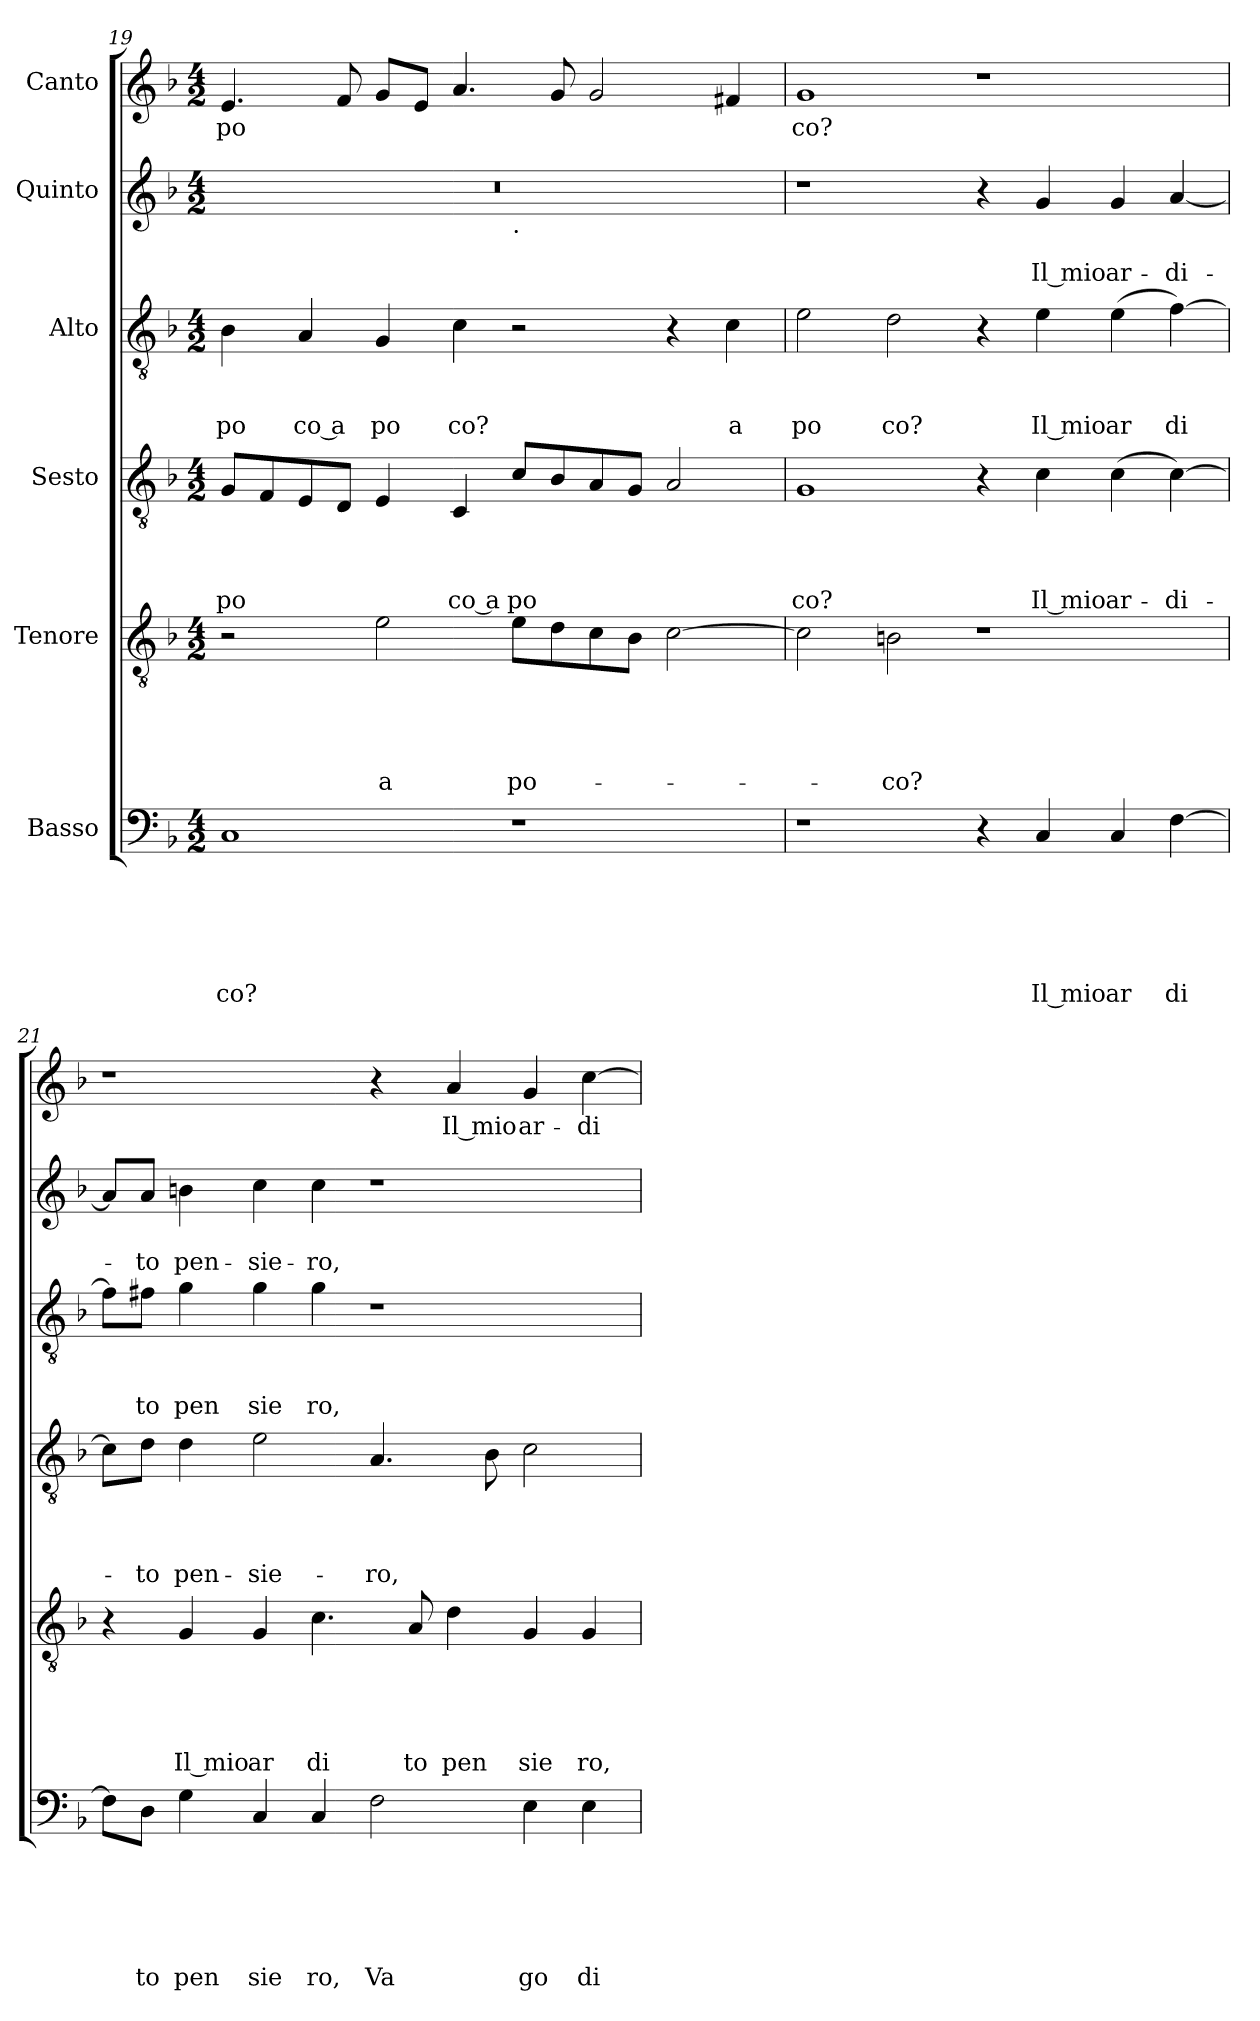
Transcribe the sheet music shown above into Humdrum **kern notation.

**kern	**text	**text	**text	**text	**text	**text	**kern	**text	**text	**text	**text	**text	**kern	**text	**text	**text	**text	**kern	**text	**text	**text	**kern	**text	**text	**kern	**text
*part6	*part6	*part6	*part6	*part6	*part6	*part6	*part5	*part5	*part5	*part5	*part5	*part5	*part4	*part4	*part4	*part4	*part4	*part3	*part3	*part3	*part3	*part2	*part2	*part2	*part1	*part1
*staff6	*staff6	*staff6	*staff6	*staff6	*staff6	*staff6	*staff5	*staff5	*staff5	*staff5	*staff5	*staff5	*staff4	*staff4	*staff4	*staff4	*staff4	*staff3	*staff3	*staff3	*staff3	*staff2	*staff2	*staff2	*staff1	*staff1
*I"Basso	*	*	*	*	*	*	*I"Tenore	*	*	*	*	*	*I"Sesto	*	*	*	*	*I"Alto	*	*	*	*I"Quinto	*	*	*I"Canto	*
*clefF4	*	*	*	*	*	*	*clefGv2	*	*	*	*	*	*clefGv2	*	*	*	*	*clefGv2	*	*	*	*clefG2	*	*	*clefG2	*
*k[b-]	*	*	*	*	*	*	*k[b-]	*	*	*	*	*	*k[b-]	*	*	*	*	*k[b-]	*	*	*	*k[b-]	*	*	*k[b-]	*
*F:	*	*	*	*	*	*	*F:	*	*	*	*	*	*F:	*	*	*	*	*F:	*	*	*	*F:	*	*	*F:	*
*M4/2	*	*	*	*	*	*	*M4/2	*	*	*	*	*	*M4/2	*	*	*	*	*M4/2	*	*	*	*M4/2	*	*	*M4/2	*
=19	=19	=19	=19	=19	=19	=19	=19	=19	=19	=19	=19	=19	=19	=19	=19	=19	=19	=19	=19	=19	=19	=19	=19	=19	=19	=19
!	!	!	!	!	!	!LO:LY:b	!	!	!	!	!	!	!	!	!	!	!LO:LY:b	!	!	!	!LO:LY:b	!	!	!	!	!LO:LY:b
*	*	*	*	*	*	*	*	*	*	*	*	*	*	*	*	*	*	*	*	*	*	*^	*	*	*	*
1C	.	.	.	.	.	-co?	2r	.	.	.	.	.	8G/L	.	.	.	po	4B-\	.	.	po	0r	1ryy	.	.	4.e/	po
.	.	.	.	.	.	.	.	.	.	.	.	.	8F/	.	.	.	.	.	.	.	.	.	.	.	.	.	.
!	!	!	!	!	!	!	!	!	!	!	!	!	!	!	!	!	!	!	!	!	!LO:LY:b:rj	!	!	!	!	!	!
.	.	.	.	.	.	.	.	.	.	.	.	.	8E/	.	.	.	.	4A/	.	.	co a	.	.	.	.	.	.
.	.	.	.	.	.	.	.	.	.	.	.	.	8D/J	.	.	.	.	.	.	.	.	.	.	.	.	8f/	.
!	!	!	!	!	!	!	!	!	!	!	!	!LO:LY:b	!	!	!	!	!	!	!	!	!LO:LY:b	!	!	!	!	!	!
.	.	.	.	.	.	.	2e\	.	.	.	.	a	4E/	.	.	.	.	4G/	.	.	po	.	.	.	.	8g/L	.
.	.	.	.	.	.	.	.	.	.	.	.	.	.	.	.	.	.	.	.	.	.	.	.	.	.	8e/J	.
!	!	!	!	!	!	!	!	!	!	!	!	!	!	!	!	!	!LO:LY:b:rj	!	!	!	!LO:LY:b	!	!	!	!	!	!
.	.	.	.	.	.	.	.	.	.	.	.	.	4C/	.	.	.	co a	4c\	.	.	co?	.	.	.	.	4.a/	.
!	!	!	!	!	!	!	!	!	!	!	!	!	!	!	!	!	!	!	!	!	!	!	!LO:TX:b:t=.	!	!	!	!
!	!	!	!	!	!	!	!	!	!	!	!	!LO:LY:b	!	!	!	!	!LO:LY:b	!	!	!	!	!	!	!	!	!	!
1r	.	.	.	.	.	.	8e\L	.	.	.	.	po-	8c/L	.	.	.	po	2r	.	.	.	.	1ryy	.	.	.	.
.	.	.	.	.	.	.	8d\	.	.	.	.	.	8B-/	.	.	.	.	.	.	.	.	.	.	.	.	8g/	.
.	.	.	.	.	.	.	8c\	.	.	.	.	.	8A/	.	.	.	.	.	.	.	.	.	.	.	.	2g/	.
.	.	.	.	.	.	.	8B-\J	.	.	.	.	.	8G/J	.	.	.	.	.	.	.	.	.	.	.	.	.	.
.	.	.	.	.	.	.	[>2c\	.	.	.	.	.	2A/	.	.	.	.	4r	.	.	.	.	.	.	.	.	.
!	!	!	!	!	!	!	!	!	!	!	!	!	!	!	!	!	!	!	!	!	!LO:LY:b	!	!	!	!	!	!
.	.	.	.	.	.	.	.	.	.	.	.	.	.	.	.	.	.	4c\	.	.	a	.	.	.	.	4f#X/	.
!!LO:LB:g=z
=20	=20	=20	=20	=20	=20	=20	=20	=20	=20	=20	=20	=20	=20	=20	=20	=20	=20	=20	=20	=20	=20	=20	=20	=20	=20	=20	=20
!	!	!	!	!	!	!	!	!	!	!	!	!	!	!	!	!	!LO:LY:b	!	!	!	!LO:LY:b	!	!	!	!	!	!LO:LY:b
*	*	*	*	*	*	*	*	*	*	*	*	*	*	*	*	*	*	*	*	*	*	*v	*v	*	*	*	*
1r	.	.	.	.	.	.	2c\]	.	.	.	.	.	1G	.	.	.	co?	2e\	.	.	po	1r	.	.	1g	co?
!	!	!	!	!	!	!	!	!	!	!	!	!LO:LY:b	!	!	!	!	!	!	!	!	!LO:LY:b	!	!	!	!	!
.	.	.	.	.	.	.	2Bn\	.	.	.	.	-co?	.	.	.	.	.	2d\	.	.	co?	.	.	.	.	.
4r	.	.	.	.	.	.	1r	.	.	.	.	.	4r	.	.	.	.	4r	.	.	.	4r	.	.	1r	.
!	!	!	!	!	!	!LO:LY:b	!	!	!	!	!	!	!	!	!	!	!LO:LY:b	!	!	!	!LO:LY:b	!	!	!LO:LY:b	!	!
4C/	.	.	.	.	.	Il mio	.	.	.	.	.	.	4c\	.	.	.	Il mio	4e\	.	.	Il mio	4g/	.	Il mio	.	.
!	!	!	!	!	!	!LO:LY:b	!	!	!	!	!	!	!	!	!	!	!LO:LY:b	!	!	!	!LO:LY:b	!	!	!LO:LY:b	!	!
4C/	.	.	.	.	.	ar	.	.	.	.	.	.	(<4c\	.	.	.	ar-	(<4e\	.	.	ar	4g/	.	ar-	.	.
!	!	!	!	!	!	!LO:LY:b	!	!	!	!	!	!	!	!	!	!	!LO:LY:b	!	!	!	!LO:LY:b	!	!	!LO:LY:b	!	!
[>4F\	.	.	.	.	.	di	.	.	.	.	.	.	[>4c\)	.	.	.	-di-	[>4f\)	.	.	di	[<4a/	.	-di-	.	.
=21	=21	=21	=21	=21	=21	=21	=21	=21	=21	=21	=21	=21	=21	=21	=21	=21	=21	=21	=21	=21	=21	=21	=21	=21	=21	=21
8F\L]	.	.	.	.	.	.	4r	.	.	.	.	.	8c\L]	.	.	.	.	8f\L]	.	.	.	8a/L]	.	.	1r	.
!	!	!	!	!	!	!LO:LY:b	!	!	!	!	!	!	!	!	!	!	!LO:LY:b	!	!	!	!LO:LY:b	!	!	!LO:LY:b	!	!
8D\J	.	.	.	.	.	to	.	.	.	.	.	.	8d\J	.	.	.	-to	8f#X\J	.	.	to	8a/J	.	-to	.	.
!	!	!	!	!	!	!LO:LY:b	!	!	!	!	!	!LO:LY:b	!	!	!	!	!LO:LY:b	!	!	!	!LO:LY:b	!	!	!LO:LY:b	!	!
4G\	.	.	.	.	.	pen	4G/	.	.	.	.	Il mio	4d\	.	.	.	pen-	4g\	.	.	pen	4bn\	.	pen-	.	.
!	!	!	!	!	!	!LO:LY:b	!	!	!	!	!	!LO:LY:b	!	!	!	!	!LO:LY:b	!	!	!	!LO:LY:b	!	!	!LO:LY:b	!	!
4C/	.	.	.	.	.	sie	4G/	.	.	.	.	ar	2e\	.	.	.	-sie-	4g\	.	.	sie	4cc\	.	-sie-	.	.
!	!	!	!	!	!	!LO:LY:b	!	!	!	!	!	!LO:LY:b	!	!	!	!	!	!	!	!	!LO:LY:b	!	!	!LO:LY:b	!	!
4C/	.	.	.	.	.	ro,	4.c\	.	.	.	.	di	.	.	.	.	.	4g\	.	.	ro,	4cc\	.	-ro,	.	.
!	!	!	!	!	!	!LO:LY:b	!	!	!	!	!	!	!	!	!	!	!LO:LY:b	!	!	!	!	!	!	!	!	!
2F\	.	.	.	.	.	Va	.	.	.	.	.	.	4.A/	.	.	.	-ro,	1r	.	.	.	1r	.	.	4r	.
!	!	!	!	!	!	!	!	!	!	!	!	!LO:LY:b	!	!	!	!	!	!	!	!	!	!	!	!	!	!
.	.	.	.	.	.	.	8A/	.	.	.	.	to	.	.	.	.	.	.	.	.	.	.	.	.	.	.
!	!	!	!	!	!	!	!	!	!	!	!	!LO:LY:b	!	!	!	!	!	!	!	!	!	!	!	!	!	!LO:LY:b
.	.	.	.	.	.	.	4d\	.	.	.	.	pen	.	.	.	.	.	.	.	.	.	.	.	.	4a/	Il mio
.	.	.	.	.	.	.	.	.	.	.	.	.	8B-\	.	.	.	.	.	.	.	.	.	.	.	.	.
!	!	!	!	!	!	!LO:LY:b	!	!	!	!	!	!LO:LY:b	!	!	!	!	!	!	!	!	!	!	!	!	!	!LO:LY:b
4E\	.	.	.	.	.	go	4G/	.	.	.	.	sie	2c\	.	.	.	.	.	.	.	.	.	.	.	4g/	ar-
!	!	!	!	!	!	!LO:LY:b	!	!	!	!	!	!LO:LY:b	!	!	!	!	!	!	!	!	!	!	!	!	!	!LO:LY:b
4E\	.	.	.	.	.	di	4G/	.	.	.	.	ro,	.	.	.	.	.	.	.	.	.	.	.	.	[>4cc\	-di-
=	=	=	=	=	=	=	=	=	=	=	=	=	=	=	=	=	=	=	=	=	=	=	=	=	=	=
*-	*-	*-	*-	*-	*-	*-	*-	*-	*-	*-	*-	*-	*-	*-	*-	*-	*-	*-	*-	*-	*-	*-	*-	*-	*-	*-
